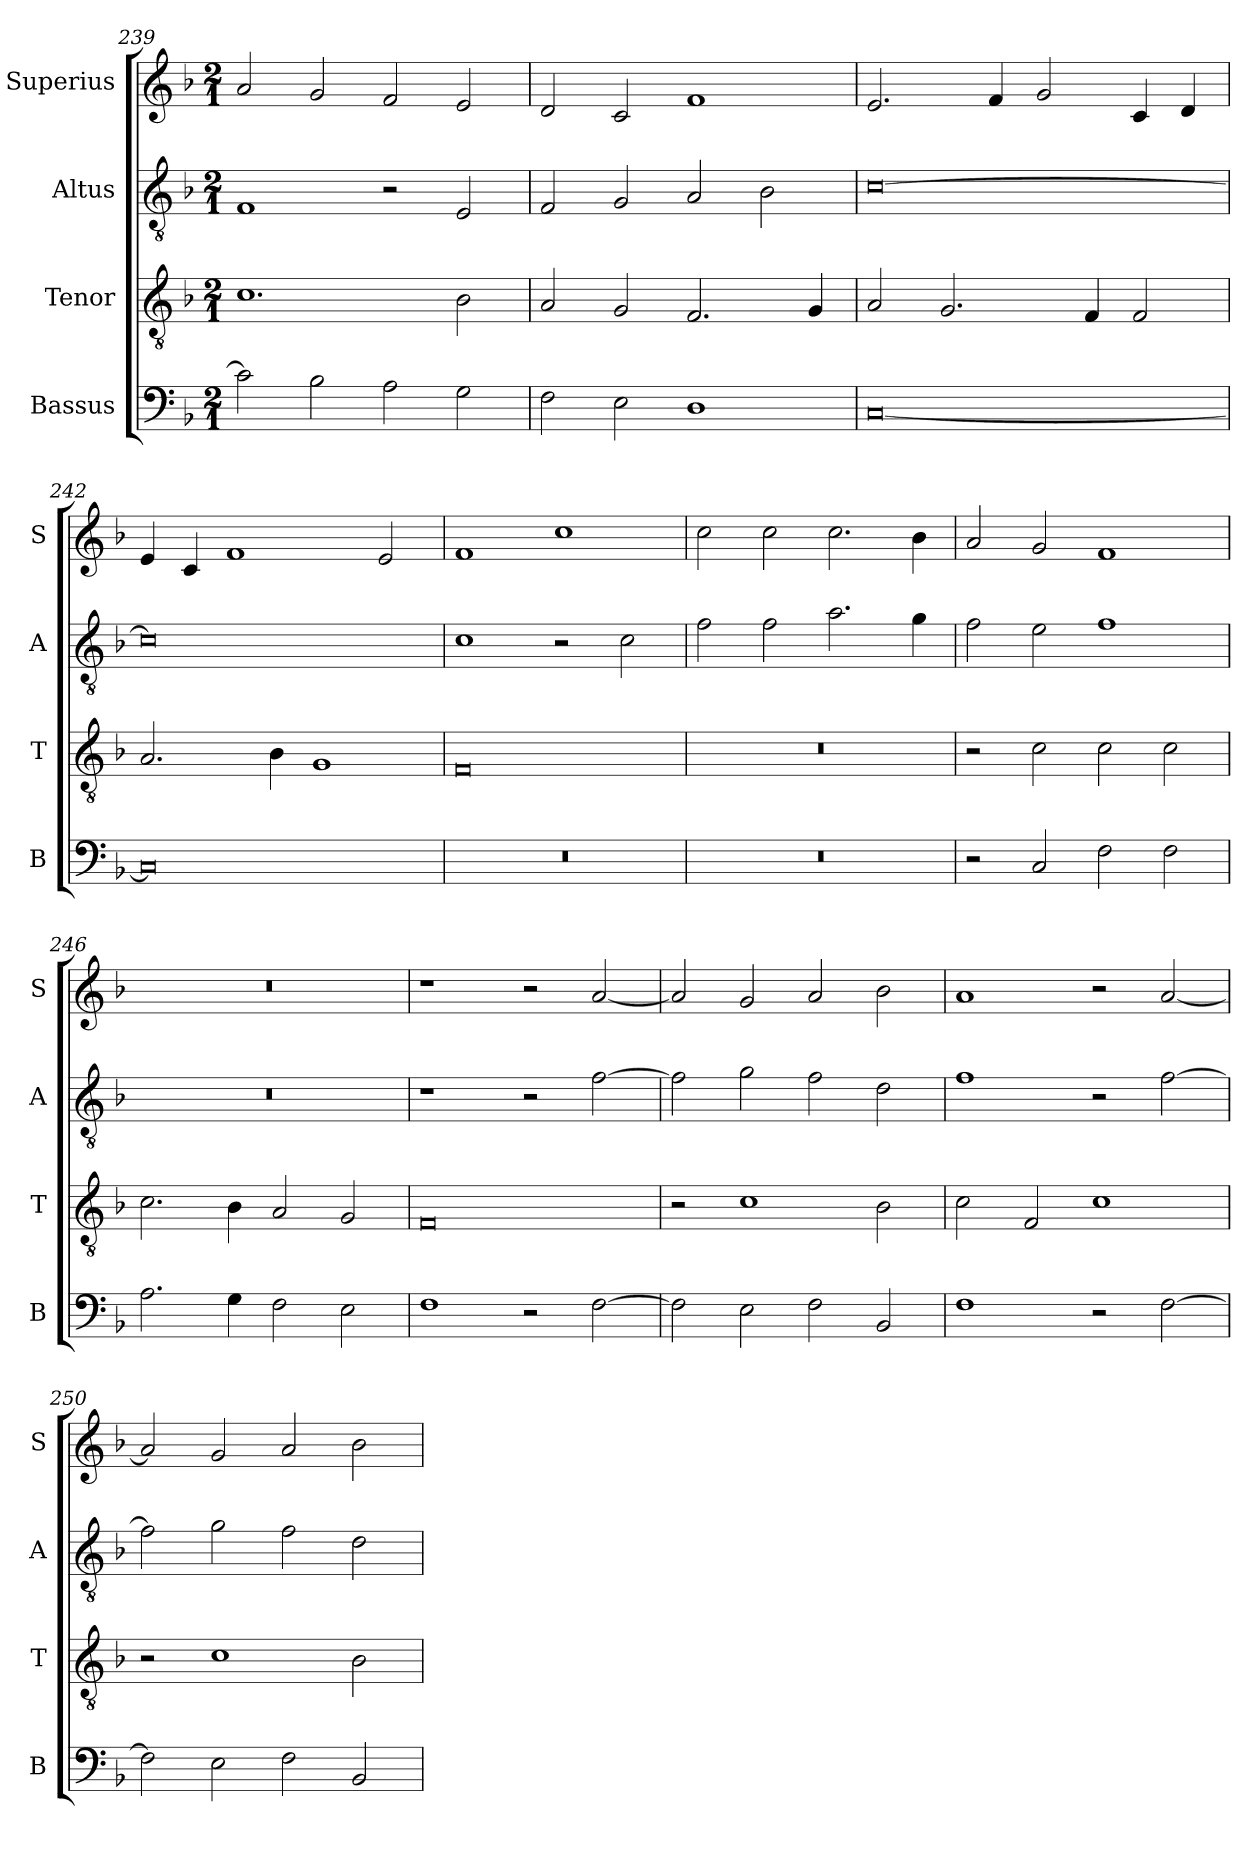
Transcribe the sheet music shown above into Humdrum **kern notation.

**kern	**kern	**kern	**kern
*part4	*part3	*part2	*part1
*staff4	*staff3	*staff2	*staff1
*I"Bassus	*I"Tenor	*I"Altus	*I"Superius
*I'B	*I'T	*I'A	*I'S
*clefF4	*clefGv2	*clefGv2	*clefG2
*k[b-]	*k[b-]	*k[b-]	*k[b-]
*F:	*F:	*F:	*F:
*M2/1	*M2/1	*M2/1	*M2/1
=239	=239	=239	=239
2c]	1.c	1F	2a
2B-	.	.	2g
2A	.	2r	2f
2G	2B-	2E	2e
=240	=240	=240	=240
2F	2A	2F	2d
2E	2G	2G	2c
1D	2.F	2A	1f
.	.	2B-	.
.	4G	.	.
=241	=241	=241	=241
[0C	2A	[0c	2.e
.	2.G	.	.
.	.	.	4f
.	.	.	2g
.	4F	.	.
.	2F	.	4c
.	.	.	4d
=242	=242	=242	=242
0C]	2.A	0c]	4e
.	.	.	4c
.	.	.	1f
.	4B-	.	.
.	1G	.	.
.	.	.	2e
=243	=243	=243	=243
0r	0F	1c	1f
.	.	2r	1cc
.	.	2c	.
=244	=244	=244	=244
0r	0r	2f	2cc
.	.	2f	2cc
.	.	2.a	2.cc
.	.	4g	4b-
=245	=245	=245	=245
2r	2r	2f	2a
2C	2c	2e	2g
2F	2c	1f	1f
2F	2c	.	.
=246	=246	=246	=246
2.A	2.c	0r	0r
4G	4B-	.	.
2F	2A	.	.
2E	2G	.	.
=247	=247	=247	=247
1F	0F	1r	1r
2r	.	2r	2r
[2F	.	[2f	[2a
=248	=248	=248	=248
2F]	2r	2f]	2a]
2E	1c	2g	2g
2F	.	2f	2a
2BB-	2B-	2d	2b-
=249	=249	=249	=249
1F	2c	1f	1a
.	2F	.	.
2r	1c	2r	2r
[2F	.	[2f	[2a
=250	=250	=250	=250
2F]	2r	2f]	2a]
2E	1c	2g	2g
2F	.	2f	2a
2BB-	2B-	2d	2b-
=	=	=	=
*-	*-	*-	*-
